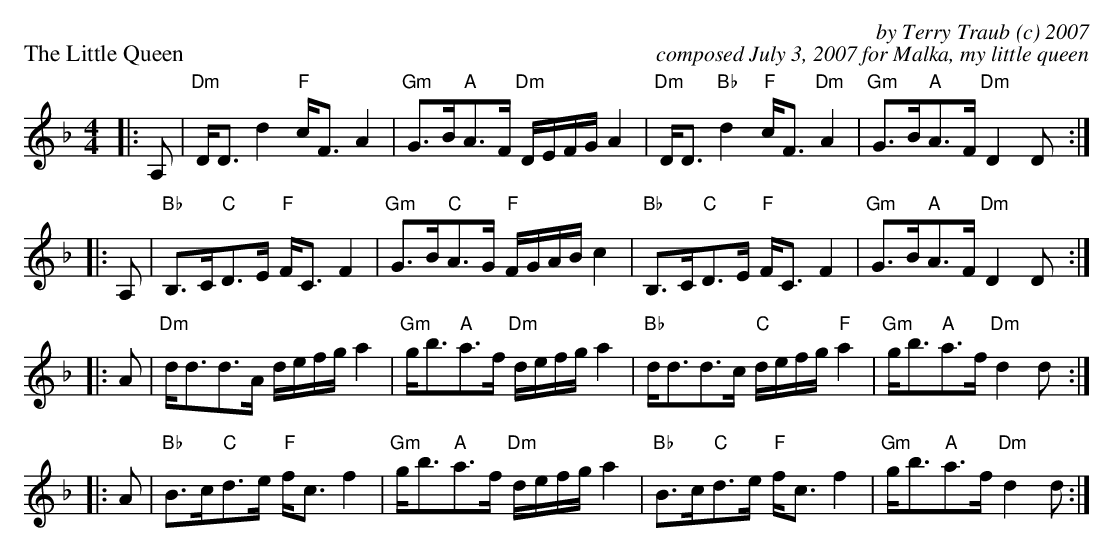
X:1
P: The Little Queen
C: by Terry Traub (c) 2007
C: composed July 3, 2007 for Malka, my little queen
M: 4/4
L: 1/8
K: F
|: A, |"Dm"D<D d2 "F"c<F A2|"Gm"G>B"A"A>F "Dm"D/E/F/G/ A2|"Dm"D<D "Bb"d2 "F"c<F "Dm"A2|"Gm"G>B"A"A>F "Dm"D2 D :|
|: A,|"Bb"B,>C"C"D>E "F"F<C F2|"Gm"G>B"C"A>G "F"F/G/A/B/ c2|"Bb"B,>C"C"D>E "F"F<C F2|"Gm"G>B"A"A>F "Dm"D2 D :|
|: A|"Dm"d<dd>A d/e/f/g/ a2|"Gm"g<b"A"a>f "Dm"d/e/f/g/ a2|"Bb"d<dd>c "C"d/e/f/g/ "F"a2|"Gm"g<b"A"a>f "Dm"d2 d :|
|: A|"Bb"B>c"C"d>e "F"f<c f2|"Gm"g<b"A"a>f "Dm"d/e/f/g/ a2|"Bb"B>c"C"d>e "F"f<c f2|"Gm"g<b"A"a>f "Dm"d2 d :|
